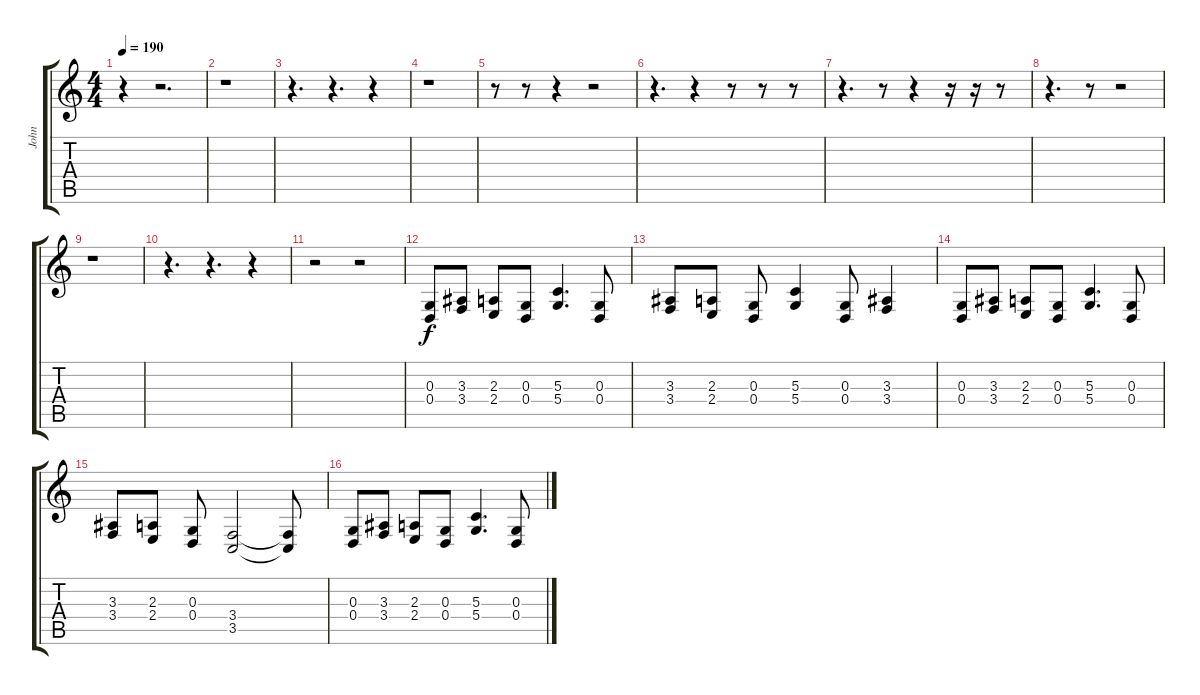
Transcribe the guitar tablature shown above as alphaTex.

\track ("John" "John") {instrument drawbarorgan}
\staff {score tabs}
\tuning (E4 B3 G3 D3 A2 E2) {hide}
\ts (4 4)
\tempo 190
\clef g2
\ks c
r.4{dy f} r.2{d} |
r.1 |
r.4{d} r.4{d} r.4 |
r.1 |
r.8 r.8 r.4 r.2 |
r.4{d} r.4 r.8 r.8 r.8 |
r.4{d} r.8 r.4 r.16 r.16 r.8 |
r.4{d} r.8 r.2 |
r.1 |
r.4{d} r.4{d} r.4 |
r.2 r.2 |
(0.3 0.4).8 (3.3 3.4).8 (2.3 2.4).8 (0.3 0.4).8 (5.3 5.4).4{d} (0.3 0.4).8 |
(3.3 3.4).8 (2.3 2.4).8 (0.3 0.4).8 (5.3 5.4).4 (0.3 0.4).8 (3.3 3.4).4 |
(0.3 0.4).8 (3.3 3.4).8 (2.3 2.4).8 (0.3 0.4).8 (5.3 5.4).4{d} (0.3 0.4).8 |
(3.3 3.4).8 (2.3 2.4).8 (0.3 0.4).8 (3.4 3.5).2 (3.4{t} 3.5{t}).8 |
(0.3 0.4).8 (3.3 3.4).8 (2.3 2.4).8 (0.3 0.4).8 (5.3 5.4).4{d} (0.3 0.4).8
